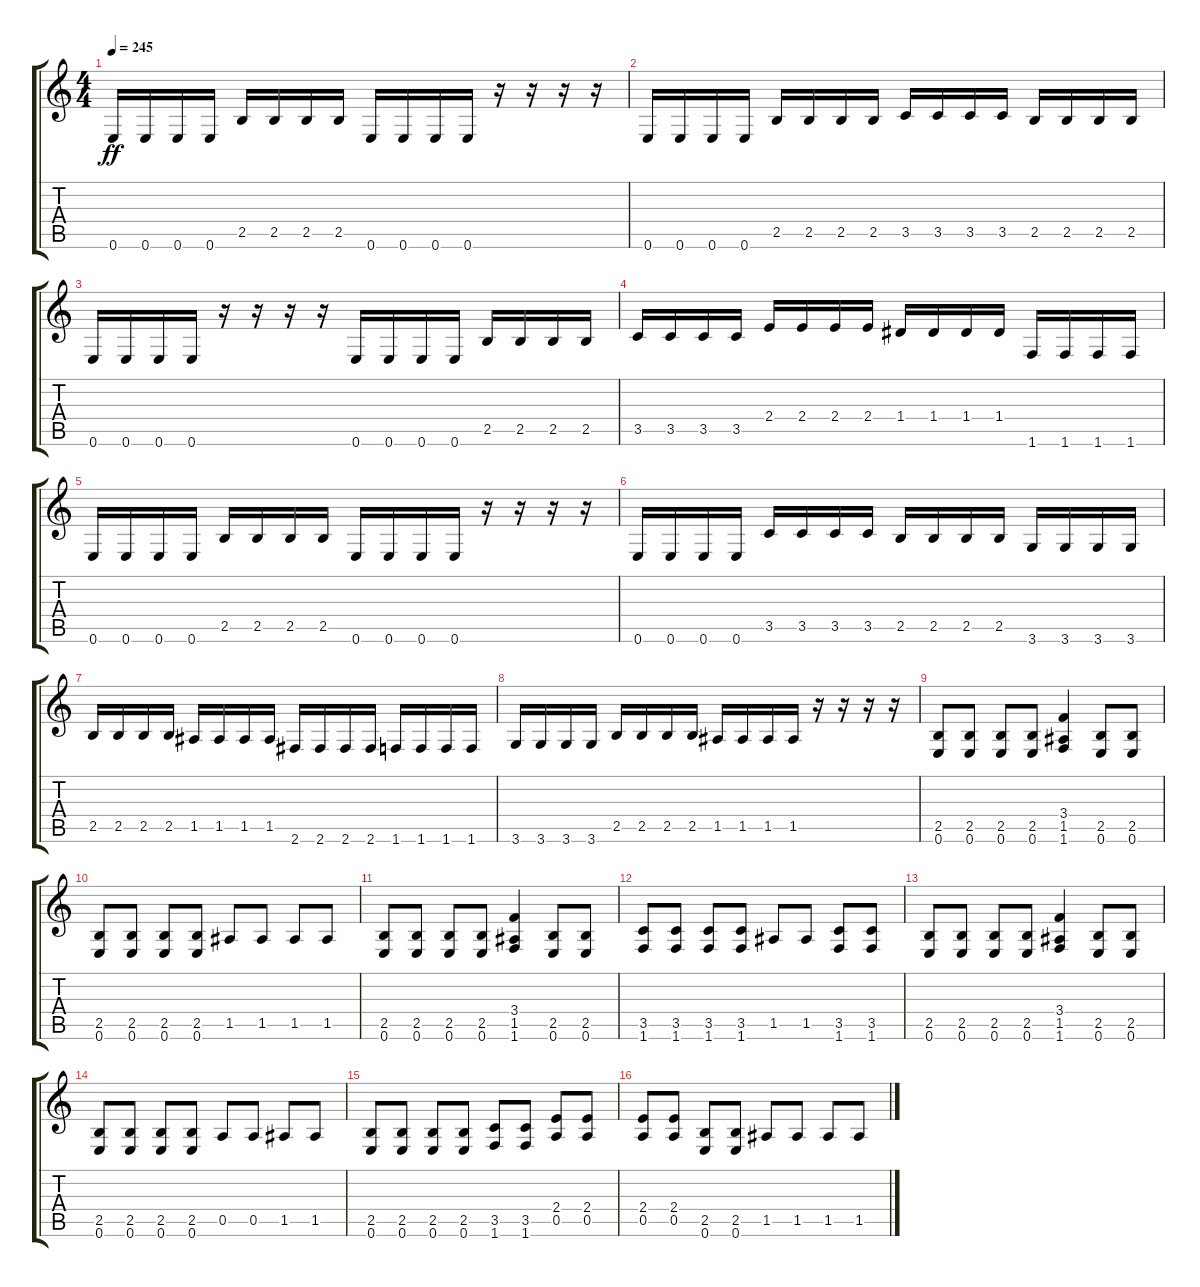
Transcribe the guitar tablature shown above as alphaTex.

\track "" {instrument distortionguitar}
\staff {score tabs}
\tuning (E4 B3 G3 D3 A2 E2) {hide}
\ts (4 4)
\tempo 245
\clef g2
\ks c
0.6.16{dy ff} 0.6.16 0.6.16 0.6.16 2.5.16 2.5.16 2.5.16 2.5.16 0.6.16 0.6.16 0.6.16 0.6.16 r.16 r.16 r.16 r.16 |
0.6.16 0.6.16 0.6.16 0.6.16 2.5.16 2.5.16 2.5.16 2.5.16 3.5.16 3.5.16 3.5.16 3.5.16 2.5.16 2.5.16 2.5.16 2.5.16 |
0.6.16 0.6.16 0.6.16 0.6.16 r.16 r.16 r.16 r.16 0.6.16 0.6.16 0.6.16 0.6.16 2.5.16 2.5.16 2.5.16 2.5.16 |
3.5.16 3.5.16 3.5.16 3.5.16 2.4.16 2.4.16 2.4.16 2.4.16 1.4.16 1.4.16 1.4.16 1.4.16 1.6.16 1.6.16 1.6.16 1.6.16 |
0.6.16 0.6.16 0.6.16 0.6.16 2.5.16 2.5.16 2.5.16 2.5.16 0.6.16 0.6.16 0.6.16 0.6.16 r.16 r.16 r.16 r.16 |
0.6.16 0.6.16 0.6.16 0.6.16 3.5.16 3.5.16 3.5.16 3.5.16 2.5.16 2.5.16 2.5.16 2.5.16 3.6.16 3.6.16 3.6.16 3.6.16 |
2.5.16 2.5.16 2.5.16 2.5.16 1.5.16 1.5.16 1.5.16 1.5.16 2.6.16 2.6.16 2.6.16 2.6.16 1.6.16 1.6.16 1.6.16 1.6.16 |
3.6.16 3.6.16 3.6.16 3.6.16 2.5.16 2.5.16 2.5.16 2.5.16 1.5.16 1.5.16 1.5.16 1.5.16 r.16 r.16 r.16 r.16 |
(2.5 0.6).8 (2.5 0.6).8 (2.5 0.6).8 (2.5 0.6).8 (3.4 1.5 1.6).4 (2.5 0.6).8 (2.5 0.6).8 |
(2.5 0.6).8 (2.5 0.6).8 (2.5 0.6).8 (2.5 0.6).8 1.5.8 1.5.8 1.5.8 1.5.8 |
(2.5 0.6).8 (2.5 0.6).8 (2.5 0.6).8 (2.5 0.6).8 (3.4 1.5 1.6).4 (2.5 0.6).8 (2.5 0.6).8 |
(3.5 1.6).8 (3.5 1.6).8 (3.5 1.6).8 (3.5 1.6).8 1.5.8 1.5.8 (3.5 1.6).8 (3.5 1.6).8 |
(2.5 0.6).8 (2.5 0.6).8 (2.5 0.6).8 (2.5 0.6).8 (3.4 1.5 1.6).4 (2.5 0.6).8 (2.5 0.6).8 |
(2.5 0.6).8 (2.5 0.6).8 (2.5 0.6).8 (2.5 0.6).8 0.5.8 0.5.8 1.5.8 1.5.8 |
(2.5 0.6).8 (2.5 0.6).8 (2.5 0.6).8 (2.5 0.6).8 (3.5 1.6).8 (3.5 1.6).8 (2.4 0.5).8 (2.4 0.5).8 |
(2.4 0.5).8 (2.4 0.5).8 (2.5 0.6).8 (2.5 0.6).8 1.5.8 1.5.8 1.5.8 1.5.8
